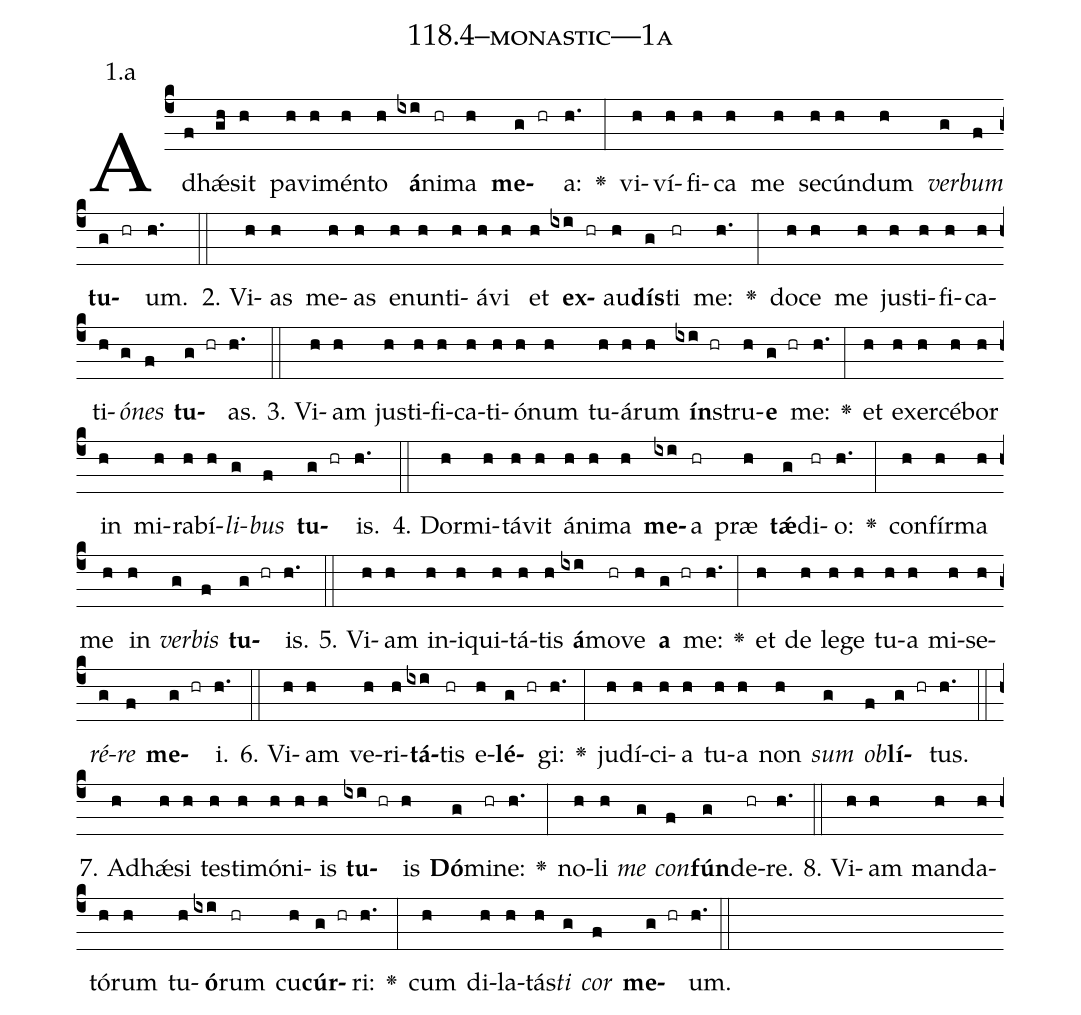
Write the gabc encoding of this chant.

name: 118.4--monastic---1a;
annotation: 1.a;
%%
(c4)Ad(f)hǽ(gh)sit(h) pa(h)vi(h)mén(h)to(h) <b>á</b>(ixi)ni(hr)ma(h) <b>me</b>(g hr)a:(h.) <v>\greheightstar</v>(:) vi(h)ví(h)fi(h)ca(h) me(h) se(h)cún(h)dum(h) <i>ver</i>(g)<i>bum</i>(f) <b>tu</b>(g hr)um.(h.) (::)
2. Vi(h)as(h) me(h)as(h) e(h)nun(h)ti(h)á(h)vi(h) et(h) <b>ex</b>(ixi hr)au(h)<b>dís</b>(g)ti(hr) me:(h.) <v>\greheightstar</v>(:) do(h)ce(h) me(h) jus(h)ti(h)fi(h)ca(h)ti(h)<i>ó</i>(g)<i>nes</i>(f) <b>tu</b>(g hr)as.(h.) (::)
3. Vi(h)am(h) jus(h)ti(h)fi(h)ca(h)ti(h)ó(h)num(h) tu(h)á(h)rum(h) <b>ín</b>(ixi hr)stru(h)<b>e</b>(g hr) me:(h.) <v>\greheightstar</v>(:) et(h) ex(h)er(h)cé(h)bor(h) in(h) mi(h)ra(h)bí(h)<i>li</i>(g)<i>bus</i>(f) <b>tu</b>(g hr)is.(h.) (::)
4. Dor(h)mi(h)tá(h)vit(h) á(h)ni(h)ma(h) <b>me</b>(ixi)a(hr) præ(h) <b>tǽ</b>(g)di(hr)o:(h.) <v>\greheightstar</v>(:) con(h)fír(h)ma(h) me(h) in(h) <i>ver</i>(g)<i>bis</i>(f) <b>tu</b>(g hr)is.(h.) (::)
5. Vi(h)am(h) in(h)i(h)qui(h)tá(h)tis(h) <b>á</b>(ixi)mo(hr)ve(h) <b>a</b>(g hr) me:(h.) <v>\greheightstar</v>(:) et(h) de(h) le(h)ge(h) tu(h)a(h) mi(h)se(h)<i>ré</i>(g)<i>re</i>(f) <b>me</b>(g hr)i.(h.) (::)
6. Vi(h)am(h) ve(h)ri(h)<b>tá</b>(ixi)tis(hr) e(h)<b>lé</b>(g hr)gi:(h.) <v>\greheightstar</v>(:) ju(h)dí(h)ci(h)a(h) tu(h)a(h) non(h) <i>sum</i>(g) <i>ob</i>(f)<b>lí</b>(g hr)tus.(h.) (::)
7. Ad(h)hǽ(h)si(h) tes(h)ti(h)mó(h)ni(h)is(h) <b>tu</b>(ixi hr)is(h) <b>Dó</b>(g)mi(hr)ne:(h.) <v>\greheightstar</v>(:) no(h)li(h) <i>me</i>(g) <i>con</i>(f)<b>fún</b>(g)de(hr)re.(h.) (::)
8. Vi(h)am(h) man(h)da(h)tó(h)rum(h) tu(h)<b>ó</b>(ixi)rum(hr) cu(h)<b>cúr</b>(g hr)ri:(h.) <v>\greheightstar</v>(:) cum(h) di(h)la(h)tás(h)<i>ti</i>(g) <i>cor</i>(f) <b>me</b>(g hr)um.(h.) (::)
